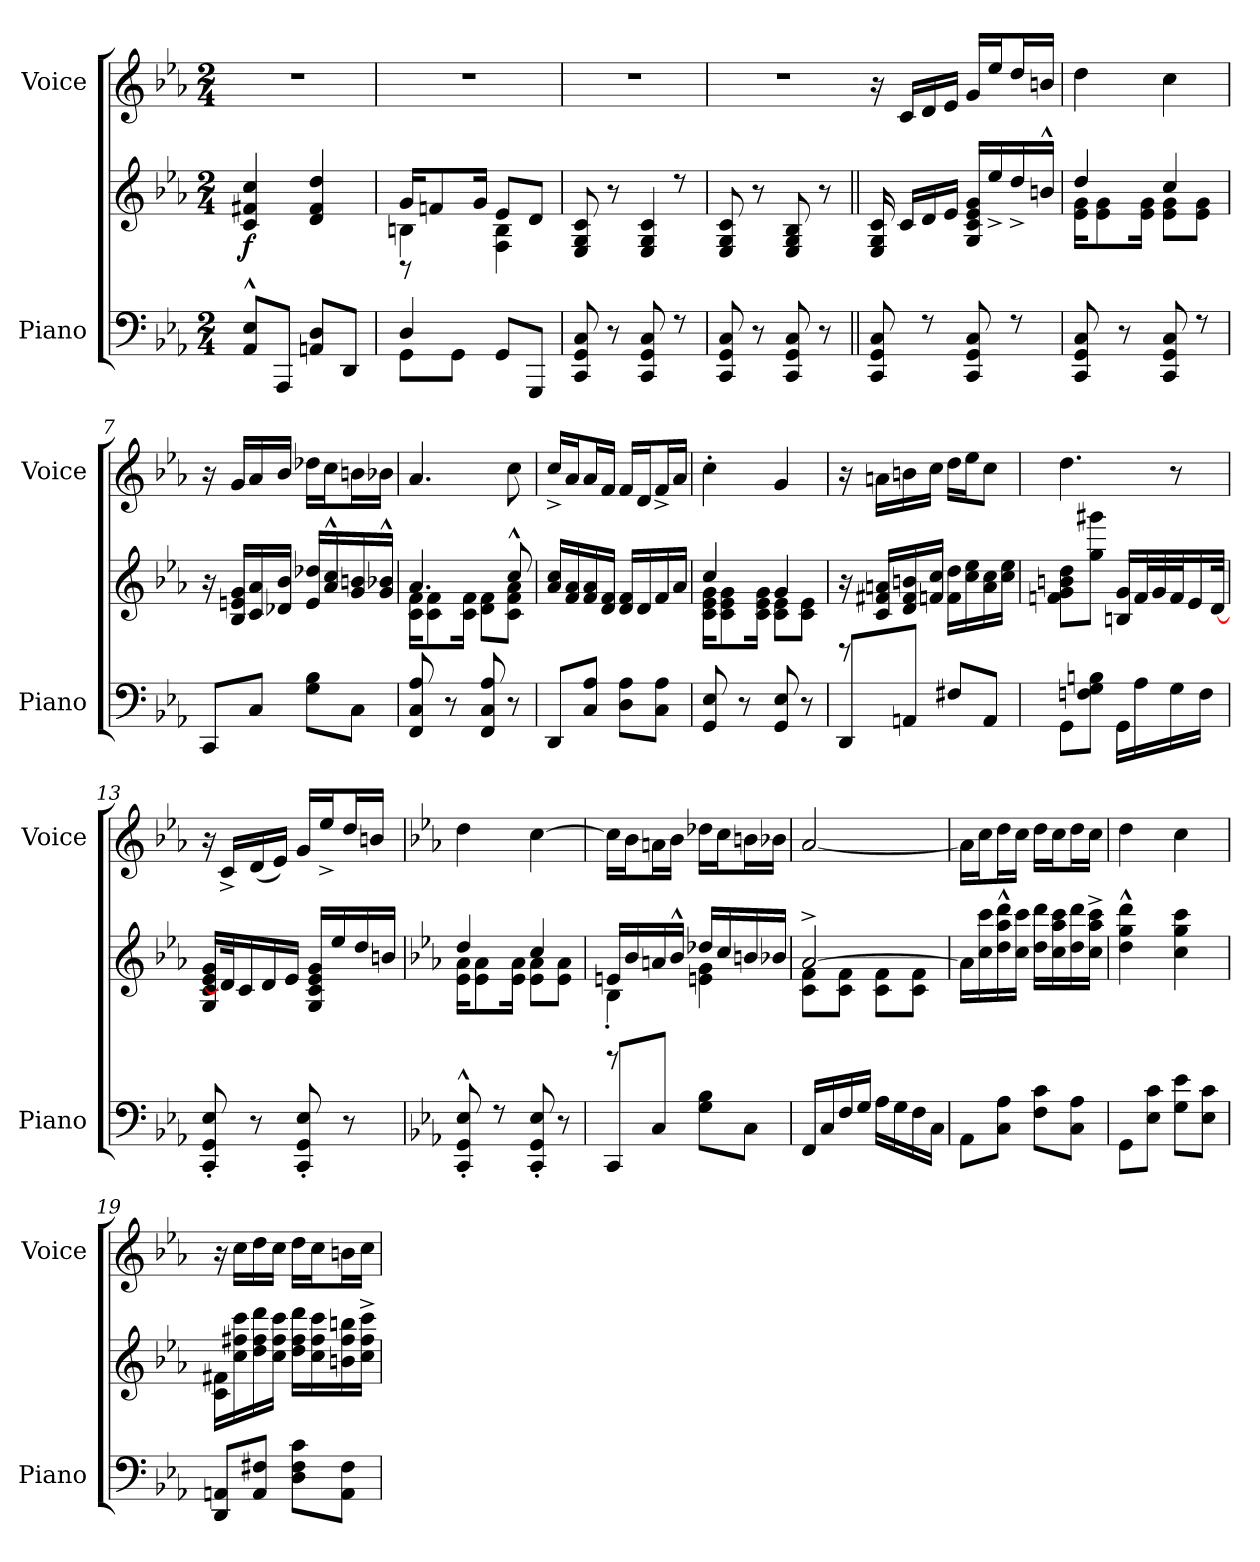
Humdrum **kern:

**kern	**kern	**dynam	**kern
*part2	*part2	*part2	*part1
*staff3	*staff2	*staff2/3	*staff1
*I"Piano	*	*	*I"Voice
*I'Piano	*	*	*I'Voice
*clefF4	*clefG2	*	*clefG2
*k[b-e-a-]	*k[b-e-a-]	*	*k[b-e-a-]
*M2/4	*M2/4	*	*M2/4
=1	=1	=1	=1
!	!	!LO:DY:b	!
8AA-/^^> 8E-/^^>L	4c/ 4f#X/ 4cc/	f	2r
8AAA-/J	.	.	.
8AAn/ 8D/L	4d/ 4f#/ 4dd/	.	.
8DD/J	.	.	.
=2	=2	=2	=2
*^	*^	*	*
*	*^	*	*	*	*
8ra	4D/	8GG\L	16g/KL	4Bn\	.	2r
.	.	.	8fn/	.	.	.
4.ryy	.	8GG\J	.	.	.	.
.	.	.	16g/Jk	.	.	.
.	8GG/L	4ryy	8e-/L	4F\ 4B\	.	.
.	8GGG/J	.	8d/J	.	.	.
*v	*v	*v	*	*	*	*
=3	=3	=3	=3	=3
8CC/ 8GG/ 8C/	8E-/ 8G/ 8c/	4.ryy	.	2r
8r	8r	.	.	.
8CC/ 8GG/ 8C/	4E-/ 4G/ 4c/	.	.	.
8rE	.	8rcc	.	.
*	*v	*v	*	*
=4	=4	=4	=4
8CC/ 8GG/ 8C/	8E-/ 8G/ 8c/	.	2r
8r	8r	.	.
8CC/ 8GG/ 8C/	8E-/ 8G/ 8B-/	.	.
8r	8r	.	.
!!LO:LB:g=z
=5||	=5||	=5	=5
8CC/ 8GG/ 8C/	16E-/ 16G/ 16c/	.	16r
.	16c/LL	.	16cZ</LL
8rE	16d/	.	16d/
.	16e-/JJ	.	16e-/JJ
8CC/ 8GG/ 8C/	16G/ 16c/ 16e-/ 16g/LL	.	16g/LL
.	16ee-^>/	.	16ee-/J
8rE	16dd^>/	.	16dd/L
.	16bn^^>/JJ	.	16bn/JJ
=6	=6	=6	=6
*	*^	*	*
8CC/ 8GG/ 8C/	4dd/	16e-\ 16g\KL	.	4ddZ<\
.	.	8e-\ 8g\	.	.
8r	.	.	.	.
.	.	16e-\ 16g\Jk	.	.
8CC/ 8GG/ 8C/	4cc/	8e-\ 8g\L	.	4cc\
8rE	.	8e-\ 8g\J	.	.
*	*v	*v	*	*
=7	=7	=7	=7
8CC/L	16r	.	16ra
.	16B-/ 16en/ 16g/LL	.	16g/LL
8C/J	16c/ 16a-/	.	16a-Z</
.	16d-X/ 16b-/JJ	.	16b-/JJ
8G\ 8B-\L	16e/ 16dd-X/LL	.	16dd-XZ<\LL
.	16a-/^^> 16cc/^^>	.	16cc\J
8C\J	16g/ 16bn/	.	16bn\L
.	16g/^^> 16b-X/^^>JJ	.	16b-XZ<\JJ
!!LO:LB:g=z
=8	=8	=8	=8
*	*^	*	*
8FF/ 8C/ 8A-/	4.a-/	16c\ 16f\KL	.	4.a-/
.	.	8c\ 8f\	.	.
8r	.	.	.	.
.	.	16c\ 16f\Jk	.	.
8FF/ 8C/ 8A-/	.	8d\ 8f\L	.	.
8r	8cc^^>/	8c\ 8f\ 8a-\J	.	8ccZ<\
*	*v	*v	*	*
=9	=9	=9	=9
8DD/L	16a-/ 16cc/LL	.	16cc^</LL
.	16f/ 16a-/	.	16a-/J
8C/ 8A-/J	16f/ 16a-/	.	16a-Z</L
.	16d/ 16f/JJ	.	16f/JJ
8D\ 8A-\L	16d/ 16f/LL	.	16f/LL
.	16d/	.	16d/J
8C\ 8A-\J	16f/	.	16f^</L
.	16a-/JJ	.	16a-/JJ
=10	=10	=10	=10
*	*^	*	*
8GG/ 8E-/	4cc/	16c\ 16e-\ 16g\KL	.	4cc'<\
.	.	8c\ 8e-\ 8g\	.	.
8r	.	.	.	.
.	.	16c\ 16e-\ 16g\Jk	.	.
8GG/ 8E-/	4g/	8c\ 8e-\L	.	4g/
8r	.	8c\ 8e-\J	.	.
*	*v	*v	*	*
!!LO:LB:g=z
=11	=11	=11	=11
*^	*	*	*
8rg	8DD/L	16r	.	16r
.	.	16c/ 16f#X/ 16an/LL	.	16an\LL
4.ryy	8AAn/J	16d/ 16f#/ 16bn/	.	16bn\
.	.	16fn/ 16cc/JJ	.	16cc\JJ
.	8F#X/L	16f\ 16dd\LL	.	16dd\LL
.	.	16cc\ 16ee-\	.	16ee-\J
.	8AA/J	16a\ 16cc\	.	8cc\J
.	.	16cc\ 16ee-\JJ	.	.
*v	*v	*	*	*
=12	=12	=12	=12
8GG\L	8fn\ 8g\ 8bn\ 8dd\L	.	4.dd\
8Fn\ 8G\ 8Bn\J	8gg\ 8ggg#X\J	.	.
16GG\LL	16Bn/ 16g/LL	.	.
16A-\	32f/L	.	.
.	32g/	.	.
16G\	32f/J	.	8r
.	16e-/	.	.
16F\JJ	.	.	.
.	[32d/JJ	.	.
=13	=13	=13	=13
8CC/'< 8GG/'< 8E-/'<	16G/ 16c/ 16e-/ 16g/LL	.	16r
.	32d/JJ]	.	16c^</LL
.	16c/	.	.
8r	.	.	(>16d/
.	16d/	.	.
.	.	.	16e-/JJ)
.	16e-/JJ	.	.
8CC/'< 8GG/'< 8E-/'<	.	.	16g/LL
.	16G/ 16c/ 16e-/ 16g/LL	.	.
.	.	.	16ee-^</J
.	16ee-/	.	.
8r	.	.	16dd/L
.	16dd/	.	.
.	.	.	16bn/JJ
.	16bn/JJ	.	.
32ryy	.	.	32ryy
!!LO:PB:g=z
=14	=14	=14	=14
*k[b-e-a-]	*k[b-e-a-]	*	*k[b-e-a-]
*	*^	*	*
8CC/^^>'< 8GG/^^>'< 8E-/^^>'<	4dd/	16e-\ 16a-\KL	.	4dd\
.	.	8e-\ 8a-\	.	.
8rE	.	.	.	.
.	.	16e-\ 16a-\Jk	.	.
8CC/'< 8GG/'< 8E-/'<	4cc/	8e-\ 8a-\L	.	[>4cc\
8r	.	8e-\ 8a-\J	.	.
=15	=15	=15	=15	=15
*^	*	*	*	*
8ra	8CC/L	16en/LL	4B-'<\	.	16cc\LL]
.	.	16b-/	.	.	16b-\J
4.ryy	8C/J	16an/	.	.	16an\L
.	.	16b-^^>/JJ	.	.	16b-\JJ
.	8G\ 8B-\L	16dd-X/LL	4en\ 4g\	.	16dd-X\LL
.	.	16cc/	.	.	16cc\J
.	8C\J	16bn/	.	.	16bn\L
.	.	16b-X/JJ	.	.	16b-X\JJ
*v	*v	*	*	*	*
=16	=16	=16	=16	=16
16FF/LL	[>2a-^>/	8c\ 8f\L	.	[<2a-/
16C/	.	.	.	.
16F/	.	8c\ 8f\J	.	.
16G/JJ	.	.	.	.
16A-\LL	.	8c\ 8f\L	.	.
16G\	.	.	.	.
16F\	.	8c\ 8f\J	.	.
16C\JJ	.	.	.	.
*	*v	*v	*	*
!!LO:LB:g=z
=17	=17	=17	=17
8AA-\L	16a-\LL]	.	16a-\LL]
.	16cc\ 16ccc\	.	16cc\J
8C\ 8A-\J	16dd\^^> 16aa-\^^> 16ddd\^^>	.	16ddZ<\L
.	16cc\ 16ccc\JJ	.	16cc\JJ
8F\ 8c\L	16dd\ 16ddd\LL	.	16ddZ<\LL
.	16cc\ 16aa-\ 16ccc\	.	16ccZ<\J
8C\ 8A-\J	16dd\ 16ddd\	.	16dd\L
.	16cc\^> 16aa-\^> 16ccc\^>JJ	.	16ccZ<\JJ
=18	=18	=18	=18
8GG\L	4dd\^^> 4gg\^^> 4ddd\^^>	.	4ddZ<\
8E-\ 8c\J	.	.	.
8G\ 8e-\L	4cc\ 4gg\ 4ccc\	.	4cc\
8E-\ 8c\J	.	.	.
=19	=19	=19	=19
8DD/ 8AAn/L	16c\ 16f#X\LL	.	16r
.	16cc\ 16ff#X\ 16ccc\	.	16cc\LL
8AA/ 8F#X/J	16dd\ 16ff#\ 16ddd\	.	16dd\
.	16cc\ 16ff#\ 16ccc\JJ	.	16cc\JJ
8D\ 8F#\ 8c\L	16dd\ 16ff#\ 16ddd\LL	.	16dd\LL
.	16cc\ 16ff#\ 16ccc\	.	16ccZ<\J
8AA\ 8F#\J	16bn\ 16ff#\ 16bbn\	.	16bn\L
.	16cc\^> 16ff#\^> 16ccc\^>JJ	.	16ccZ<\JJ
=	=	=	=
*-	*-	*-	*-
